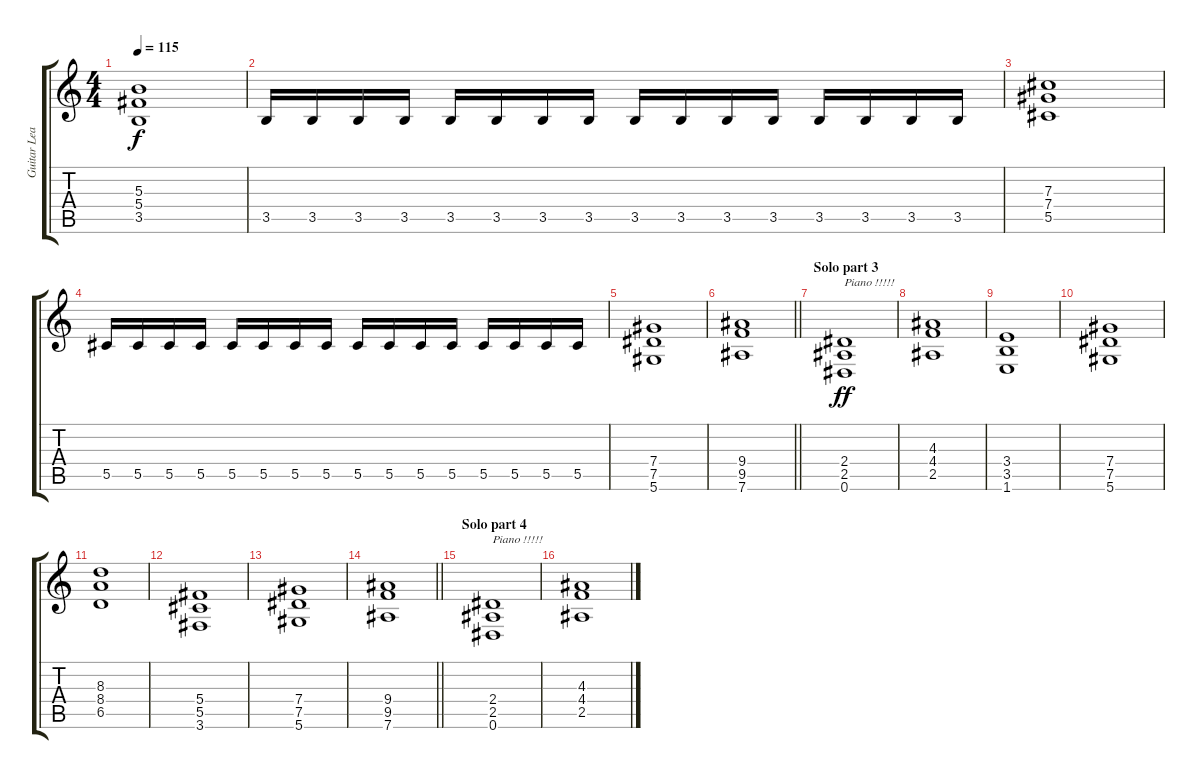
\track ("Guitar Lead 2" "Guitar Lea") {instrument overdrivenguitar}
\staff {score tabs}
\tuning (Eb4 Bb3 Gb3 Db3 Ab2 Eb2) {hide}
\ts (4 4)
\tempo 115
\clef g2
\ks c
(5.3 5.4 3.5).1{dy f} |
3.5.16 3.5.16 3.5.16 3.5.16 3.5.16 3.5.16 3.5.16 3.5.16 3.5.16 3.5.16 3.5.16 3.5.16 3.5.16 3.5.16 3.5.16 3.5.16 |
(7.3 7.4 5.5).1 |
5.5.16 5.5.16 5.5.16 5.5.16 5.5.16 5.5.16 5.5.16 5.5.16 5.5.16 5.5.16 5.5.16 5.5.16 5.5.16 5.5.16 5.5.16 5.5.16 |
(7.4 7.5 5.6).1 |
\barLineRight lightlight
(9.4 9.5 7.6).1 |
\section ("" "Solo part 3")
(2.4 2.5 0.6).1{txt "Piano !!!!!" dy ff volume 8} |
(4.3 4.4 2.5).1 |
(3.4 3.5 1.6).1 |
(7.4 7.5 5.6).1 |
(8.3 8.4 6.5).1 |
(5.4 5.5 3.6).1 |
(7.4 7.5 5.6).1 |
\barLineRight lightlight
(9.4 9.5 7.6).1 |
\section ("" "Solo part 4")
(2.4 2.5 0.6).1{txt "Piano !!!!!"} |
(4.3 4.4 2.5).1
